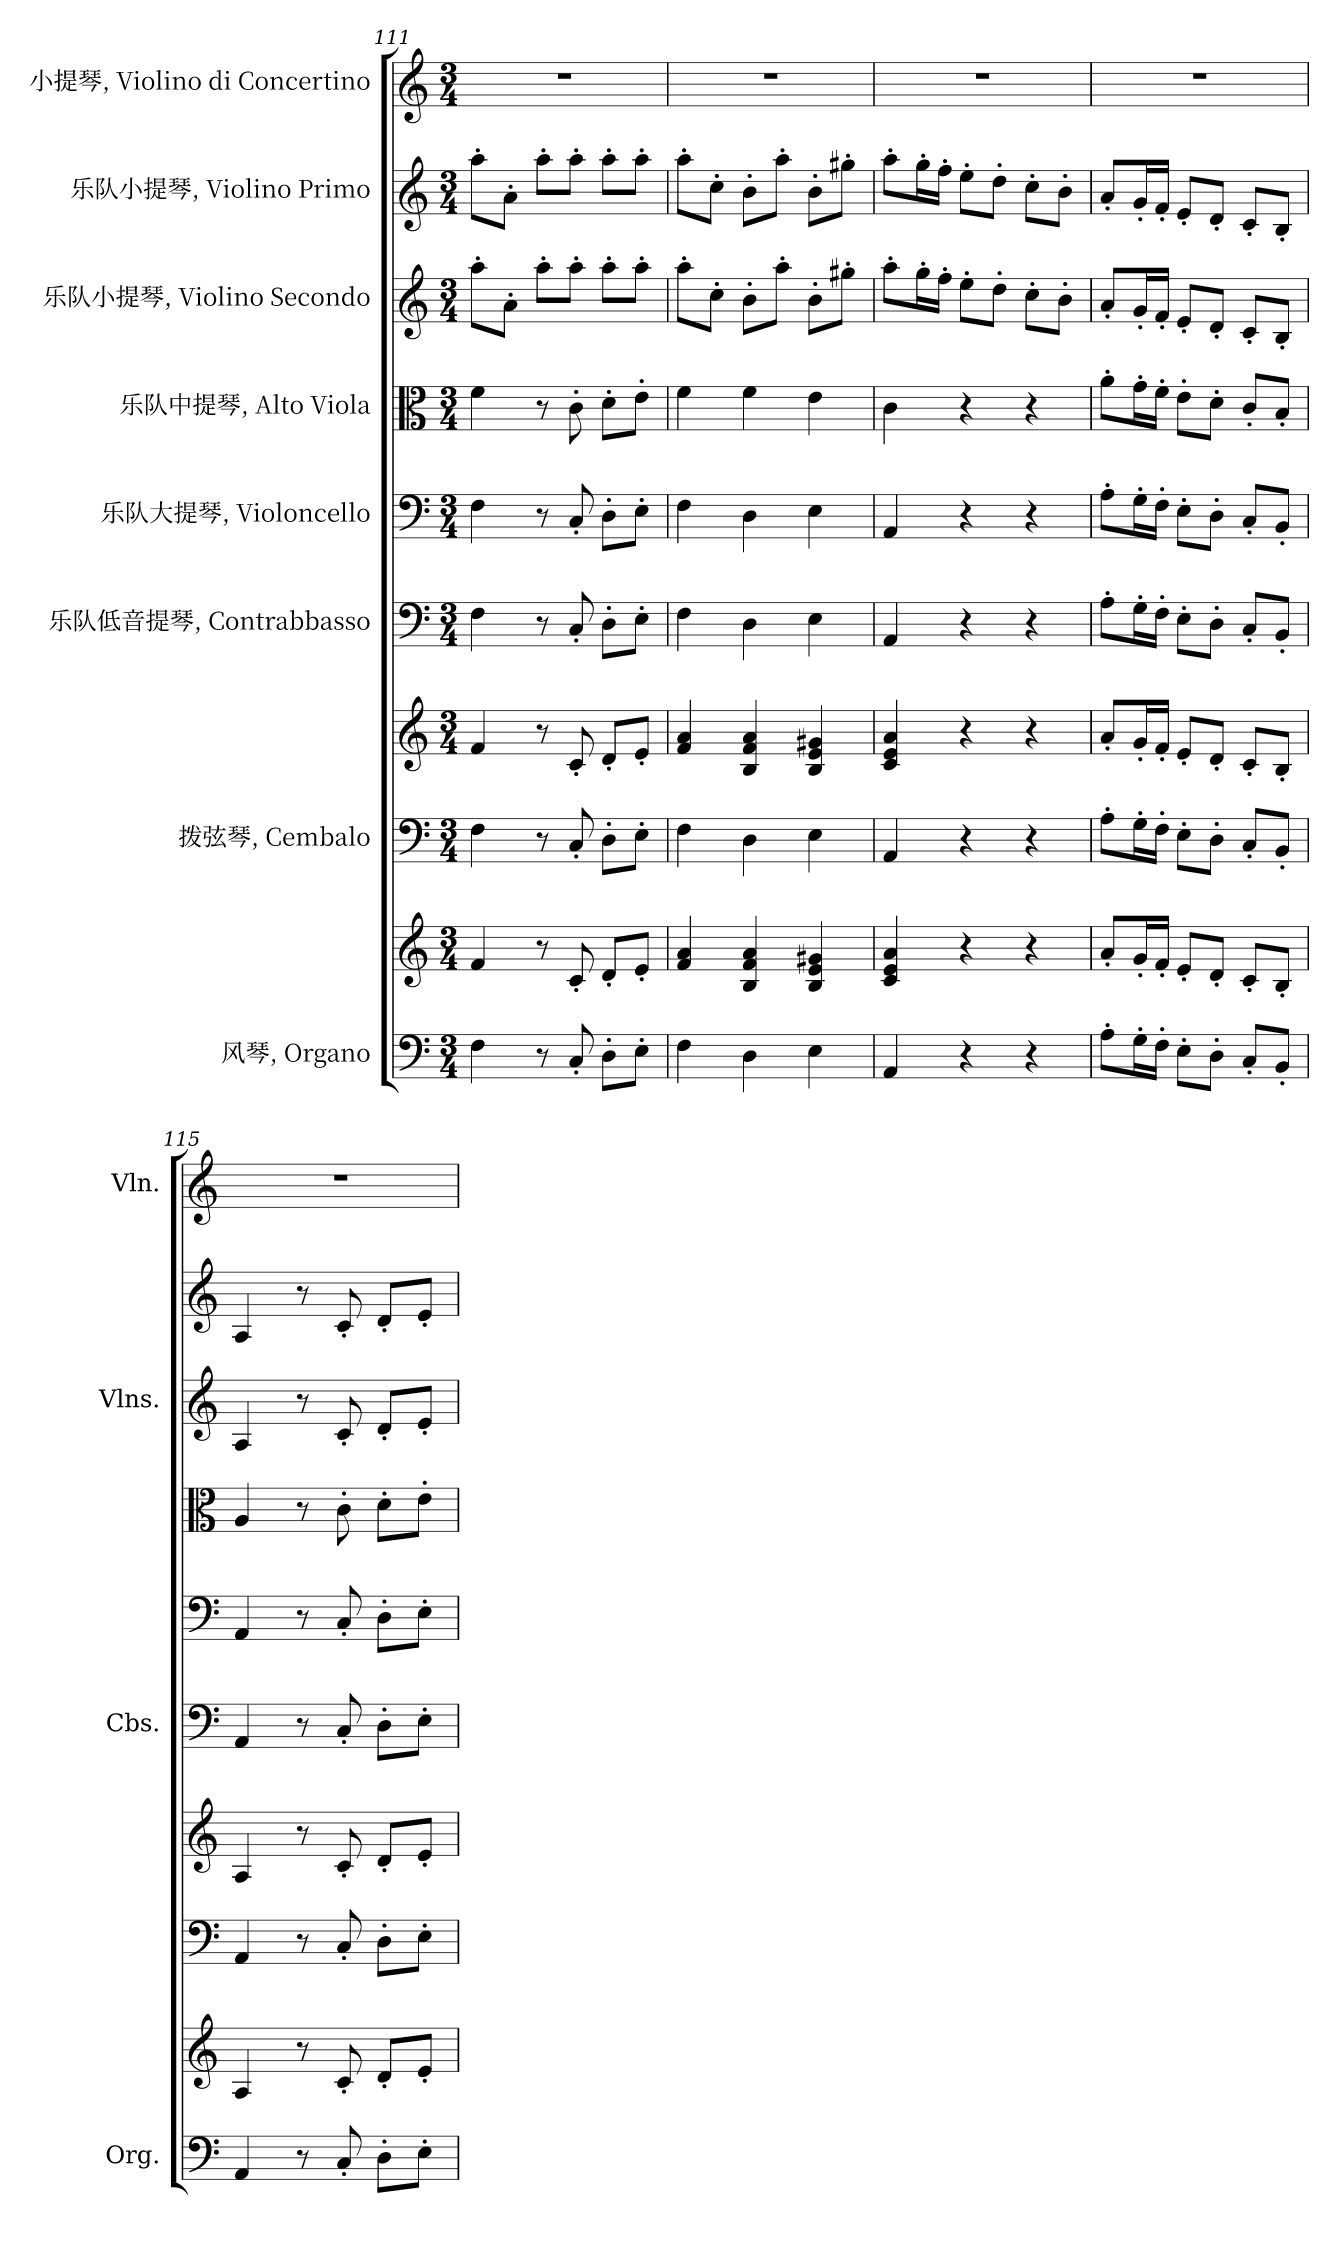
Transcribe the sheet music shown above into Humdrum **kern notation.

**kern	**kern	**kern	**kern	**kern	**kern	**kern	**kern	**kern	**kern
*part8	*part8	*part7	*part7	*part6	*part5	*part4	*part3	*part2	*part1
*staff10	*staff9	*staff8	*staff7	*staff6	*staff5	*staff4	*staff3	*staff2	*staff1
*I"风琴, Organo	*	*I"拨弦琴, Cembalo	*	*I"乐队低音提琴, Contrabbasso	*I"乐队大提琴, Violoncello	*I"乐队中提琴, Alto Viola	*I"乐队小提琴, Violino Secondo	*I"乐队小提琴, Violino Primo	*I"小提琴, Violino di Concertino
*I'Org.	*	*	*	*I'Cbs.	*	*	*I'Vlns.	*	*I'Vln.
*clefF4	*clefG2	*clefF4	*clefG2	*clefF4	*clefF4	*clefC3	*clefG2	*clefG2	*clefG2
*	*	*	*	*ITrd7c12	*	*	*	*	*
*k[]	*k[]	*k[]	*k[]	*k[]	*k[]	*k[]	*k[]	*k[]	*k[]
*M3/4	*M3/4	*M3/4	*M3/4	*M3/4	*M3/4	*M3/4	*M3/4	*M3/4	*M3/4
=111	=111	=111	=111	=111	=111	=111	=111	=111	=111
4F\	4f/	4F\	4f/	4FF\	4F\	4f\	8aa'\L	8aa'\L	2.r
.	.	.	.	.	.	.	8a'\J	8a'\J	.
8r	8r	8r	8r	8r	8r	8r	8aa'\L	8aa'\L	.
8C'/	8c'/	8C'/	8c'/	8CC'/	8C'/	8c'\	8aa'\J	8aa'\J	.
8D'\L	8d'/L	8D'\L	8d'/L	8DD'\L	8D'\L	8d'\L	8aa'\L	8aa'\L	.
8E'\J	8e'/J	8E'\J	8e'/J	8EE'\J	8E'\J	8e'\J	8aa'\J	8aa'\J	.
=112	=112	=112	=112	=112	=112	=112	=112	=112	=112
4F\	4f/ 4a/	4F\	4f/ 4a/	4FF\	4F\	4f\	8aa'\L	8aa'\L	2.r
.	.	.	.	.	.	.	8cc'\J	8cc'\J	.
4D\	4B/ 4f/ 4a/	4D\	4B/ 4f/ 4a/	4DD\	4D\	4f\	8b'\L	8b'\L	.
.	.	.	.	.	.	.	8aa'\J	8aa'\J	.
4E\	4B/ 4e/ 4g#X/	4E\	4B/ 4e/ 4g#X/	4EE\	4E\	4e\	8b'\L	8b'\L	.
.	.	.	.	.	.	.	8gg#X'\J	8gg#X'\J	.
=113	=113	=113	=113	=113	=113	=113	=113	=113	=113
4AA/	4c/ 4e/ 4a/	4AA/	4c/ 4e/ 4a/	4AAA/	4AA/	4c\	8aa'\L	8aa'\L	2.r
.	.	.	.	.	.	.	16gg'\L	16gg'\L	.
.	.	.	.	.	.	.	16ff'\JJ	16ff'\JJ	.
4r	4r	4r	4r	4r	4r	4r	8ee'\L	8ee'\L	.
.	.	.	.	.	.	.	8dd'\J	8dd'\J	.
4r	4r	4r	4r	4r	4r	4r	8cc'\L	8cc'\L	.
.	.	.	.	.	.	.	8b'\J	8b'\J	.
=114	=114	=114	=114	=114	=114	=114	=114	=114	=114
8A'\L	8a'/L	8A'\L	8a'/L	8AA'\L	8A'\L	8a'\L	8a'/L	8a'/L	2.r
16G'\L	16g'/L	16G'\L	16g'/L	16GG'\L	16G'\L	16g'\L	16g'/L	16g'/L	.
16F'\JJ	16f'/JJ	16F'\JJ	16f'/JJ	16FF'\JJ	16F'\JJ	16f'\JJ	16f'/JJ	16f'/JJ	.
8E'\L	8e'/L	8E'\L	8e'/L	8EE'\L	8E'\L	8e'\L	8e'/L	8e'/L	.
8D'\J	8d'/J	8D'\J	8d'/J	8DD'\J	8D'\J	8d'\J	8d'/J	8d'/J	.
8C'/L	8c'/L	8C'/L	8c'/L	8CC'/L	8C'/L	8c'/L	8c'/L	8c'/L	.
8BB'/J	8B'/J	8BB'/J	8B'/J	8BBB'/J	8BB'/J	8B'/J	8B'/J	8B'/J	.
!!LO:PB:g=z
=115	=115	=115	=115	=115	=115	=115	=115	=115	=115
4AA/	4A/	4AA/	4A/	4AAA/	4AA/	4A/	4A/	4A/	2.r
8r	8r	8r	8r	8r	8r	8r	8r	8r	.
8C'/	8c'/	8C'/	8c'/	8CC'/	8C'/	8c'\	8c'/	8c'/	.
8D'\L	8d'/L	8D'\L	8d'/L	8DD'\L	8D'\L	8d'\L	8d'/L	8d'/L	.
8E'\J	8e'/J	8E'\J	8e'/J	8EE'\J	8E'\J	8e'\J	8e'/J	8e'/J	.
=	=	=	=	=	=	=	=	=	=
*-	*-	*-	*-	*-	*-	*-	*-	*-	*-
